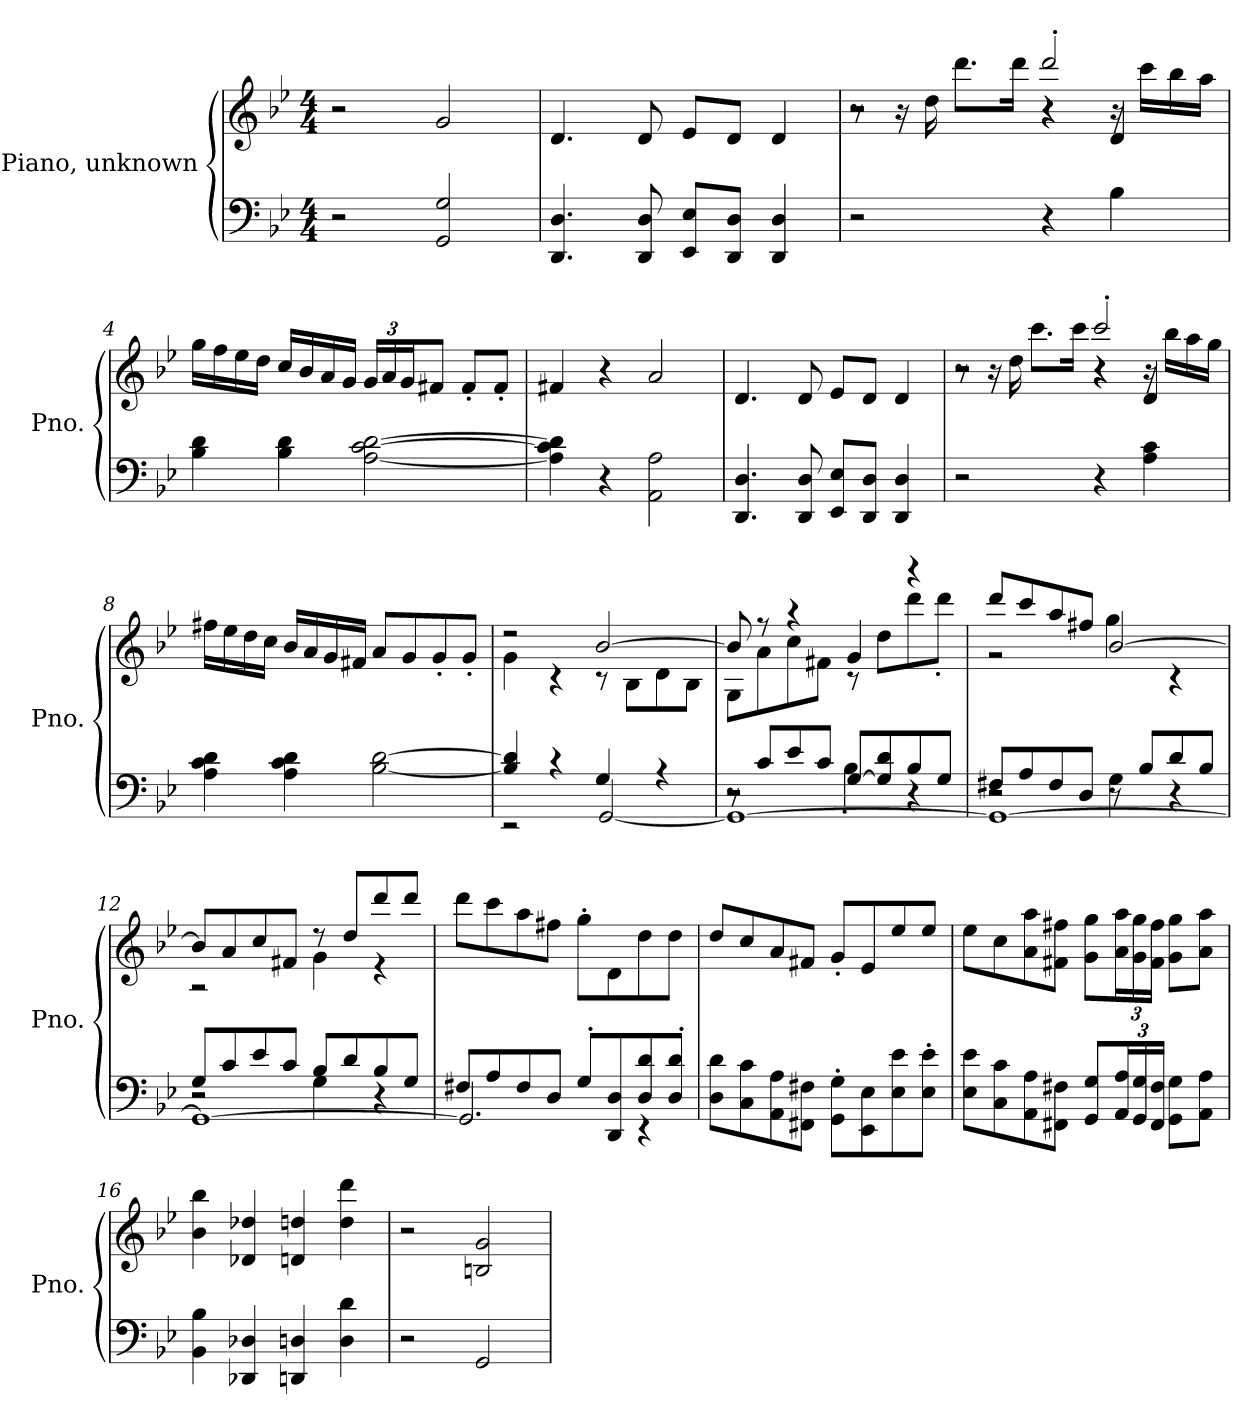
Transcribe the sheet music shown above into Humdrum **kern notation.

**kern	**kern
*part1	*part1
*staff2	*staff1
*I"Piano, unknown	*
*I'Pno.	*
*clefF4	*clefG2
*k[b-e-]	*k[b-e-]
*M4/4	*M4/4
*MM120	*MM120
=1	=1
2r	2r
2GG/ 2G/	2g/
=2	=2
4.DD/ 4.D/	4.d/
8DD/ 8D/	8d/
8EE-/ 8E-/L	8e-/L
8DD/ 8D/J	8d/J
4DD/ 4D/	4d/
=3	=3
*	*^
*	*	*^
2r	2r	8r	2r
.	.	16r	.
.	.	16dd\	.
.	.	8.ddd\L	.
.	.	16ddd\Jk	.
4r	2ddd'/	4r	4r
4B-\	.	16r	4d/
.	.	16ccc\LL	.
.	.	16bb-\	.
.	.	16aa\JJ	.
*	*v	*v	*v
=4	=4
4B-\ 4d\	16gg\LL
.	16ff\
.	16ee-\
.	16dd\JJ
4B-\ 4d\	16cc/LL
.	16b-/
.	16a/
.	16g/JJ
*	*Xbrackettup
[2A\ [2c\ [2d\	24g/LL
.	24a/
.	24g/J
.	8f#X/J
.	8f#'/L
.	8f#'/J
=5	=5
4A\] 4c\] 4d\]	4f#X/
4r	4r
2AA\ 2A\	2a/
!!LO:LB:g=z
=6	=6
4.DD/ 4.D/	4.d/
8DD/ 8D/	8d/
8EE-/ 8E-/L	8e-/L
8DD/ 8D/J	8d/J
4DD/ 4D/	4d/
=7	=7
*	*^
*	*	*^
2r	2r	8r	2r
.	.	16r	.
.	.	16dd\	.
.	.	8.ccc\L	.
.	.	16ccc\Jk	.
4r	2ccc'/	4r	4r
4A\ 4c\	.	16r	4d/
.	.	16bb-\LL	.
.	.	16aa\	.
.	.	16gg\JJ	.
*	*v	*v	*v
=8	=8
4A\ 4c\ 4d\	16ff#X\LL
.	16ee-\
.	16dd\
.	16cc\JJ
4A\ 4c\ 4d\	16b-/LL
.	16a/
.	16g/
.	16f#X/JJ
[2B-\ [2d\	8a/L
.	8g/
.	8g'/
.	8g'/J
=9	=9
*^	*^
4B-/] 4d/]	2r	2r	4g\
4r	.	.	4r
4G/	[2GG/	[2b-/	8r
.	.	.	8B-\L
4r	.	.	8d\
.	.	.	8B-\J
!!LO:LB:g=z	!!
=10	=10	=10	=10
*	*^	*	*
8r	2r	1GG_	8b-/]	8G\L
8c/L	.	.	8r	8a\
8e-/	.	.	4r	8cc\
8c/J	.	.	.	8f#X\J
[8G/L	4B-'\	.	4g/	8r
8G/] 8d/	.	.	.	8dd\L
8B-/	4r	.	4r	8ddd\
8G/J	.	.	.	8ddd'\J
=11	=11	=11	=11	=11
8F#X/L	2r	1GG_	8ddd/L	2r
8A/	.	.	8ccc/	.
8F#/	.	.	8aa/	.
8D/J	.	.	8ff#X/J	.
8r	4G\	.	[2b-/	4gg\
8B-/L	.	.	.	.
8d/	4r	.	.	4r
8B-/J	.	.	.	.
=12	=12	=12	=12	=12
8G/L	2r	1GG_	8b-/L]	2r
8c/	.	.	8a/	.
8e-/	.	.	8cc/	.
8c/J	.	.	8f#X/J	.
8B-/L	4G\	.	8r	4g\
8d/	.	.	8dd/L	.
8B-/	4r	.	8ddd/	4r
8G/J	.	.	8ddd/J	.
*	*v	*v	*	*
*	*	*v	*v
!!LO:LB:g=z
=13	=13	=13
8F#X/L	2.GG/]	8ddd\L
8A/	.	8ccc\
8F#/	.	8aa\
8D/J	.	8ff#X\J
8G'/L	.	8gg'\L
8DD/ 8D/	.	8d\
8D/ 8d/	4r	8dd\
8D/' 8d/'J	.	8dd\J
*v	*v	*
=14	=14
8D\ 8d\L	8dd/L
8C\ 8c\	8cc/
8AA\ 8A\	8a/
8FF#X\ 8F#X\J	8f#X/J
8GG\' 8G\'L	8g'/L
8EE-\ 8E-\	8e-/
8E-\ 8e-\	8ee-/
8E-\' 8e-\'J	8ee-/J
=15	=15
8E-\ 8e-\L	8ee-\L
8C\ 8c\	8cc\
8AA\ 8A\	8a\ 8aa\
8FF#X\ 8F#X\J	8f#X\ 8ff#X\J
8GG/ 8G/L	8g\ 8gg\L
*Xbrackettup	*
24AA/ 24A/L	24a\ 24aa\L
24GG/ 24G/	24g\ 24gg\
24FF#/ 24F#/JJ	24f#\ 24ff#\JJ
8GG\ 8G\L	8g\ 8gg\L
8AA\ 8A\J	8a\ 8aa\J
=16	=16
4BB-\ 4B-\	4b-\ 4bb-\
4DD-X/ 4D-X/	4d-X/ 4dd-X/
4DDn/ 4Dn/	4dn/ 4ddn/
4D\ 4d\	4dd\ 4ddd\
=17	=17
2r	2r
2GG/	2Bn/ 2g/
=	=
*-	*-
